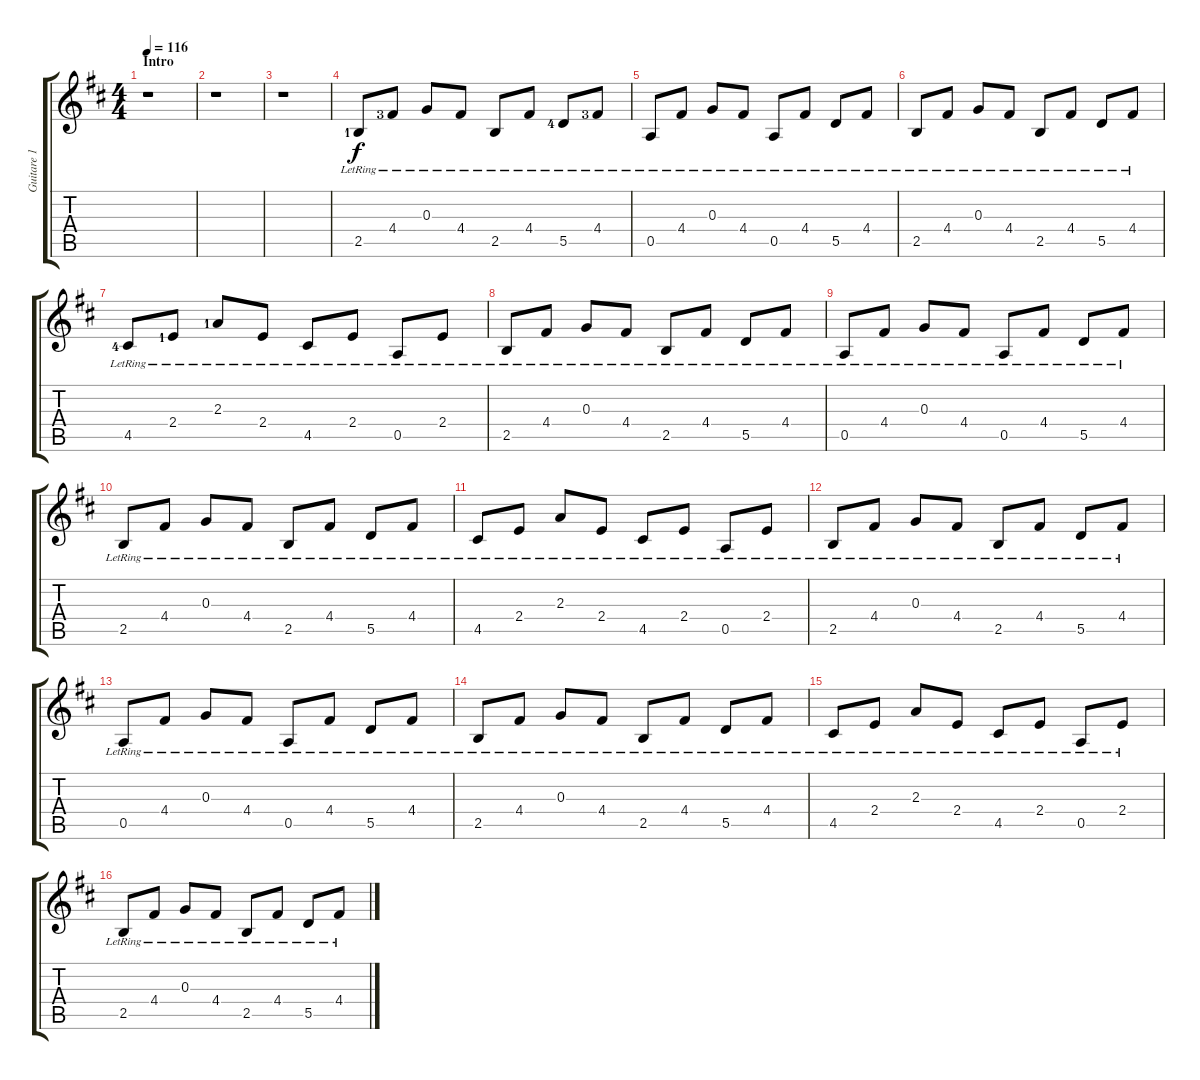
\track ("Guitare 1 " "Guitare 1 ") {instrument acousticguitarsteel}
\staff {score tabs}
\tuning (E4 B3 G3 D3 A2 E2) {hide}
\ts (4 4)
\section ("" "Intro")
\tempo 116
\clef g2
\ks d
r.1{dy f instrument acousticguitarsteel} |
r.1 |
r.1 |
2.5{lr lf 2}.8 4.4{lr lf 4}.8 0.3{lr}.8 4.4{lr}.8 2.5{lr}.8 4.4{lr}.8 5.5{lr lf 5}.8 4.4{lr lf 4}.8 |
0.5{lr}.8 4.4{lr}.8 0.3{lr}.8 4.4{lr}.8 0.5{lr}.8 4.4{lr}.8 5.5{lr}.8 4.4{lr}.8 |
2.5{lr}.8 4.4{lr}.8 0.3{lr}.8 4.4{lr}.8 2.5{lr}.8 4.4{lr}.8 5.5{lr}.8 4.4{lr}.8 |
4.5{lr lf 5}.8 2.4{lr lf 2}.8 2.3{lr lf 2}.8 2.4{lr}.8 4.5{lr}.8 2.4{lr}.8 0.5{lr}.8 2.4{lr}.8 |
2.5{lr}.8 4.4{lr}.8 0.3{lr}.8 4.4{lr}.8 2.5{lr}.8 4.4{lr}.8 5.5{lr}.8 4.4{lr}.8 |
0.5{lr}.8 4.4{lr}.8 0.3{lr}.8 4.4{lr}.8 0.5{lr}.8 4.4{lr}.8 5.5{lr}.8 4.4{lr}.8 |
2.5{lr}.8 4.4{lr}.8 0.3{lr}.8 4.4{lr}.8 2.5{lr}.8 4.4{lr}.8 5.5{lr}.8 4.4{lr}.8 |
4.5{lr}.8 2.4{lr}.8 2.3{lr}.8 2.4{lr}.8 4.5{lr}.8 2.4{lr}.8 0.5{lr}.8 2.4{lr}.8 |
2.5{lr}.8 4.4{lr}.8 0.3{lr}.8 4.4{lr}.8 2.5{lr}.8 4.4{lr}.8 5.5{lr}.8 4.4{lr}.8 |
0.5{lr}.8 4.4{lr}.8 0.3{lr}.8 4.4{lr}.8 0.5{lr}.8 4.4{lr}.8 5.5{lr}.8 4.4{lr}.8 |
2.5{lr}.8 4.4{lr}.8 0.3{lr}.8 4.4{lr}.8 2.5{lr}.8 4.4{lr}.8 5.5{lr}.8 4.4{lr}.8 |
4.5{lr}.8 2.4{lr}.8 2.3{lr}.8 2.4{lr}.8 4.5{lr}.8 2.4{lr}.8 0.5{lr}.8 2.4{lr}.8 |
2.5{lr}.8 4.4{lr}.8 0.3{lr}.8 4.4{lr}.8 2.5{lr}.8 4.4{lr}.8 5.5{lr}.8 4.4{lr}.8
